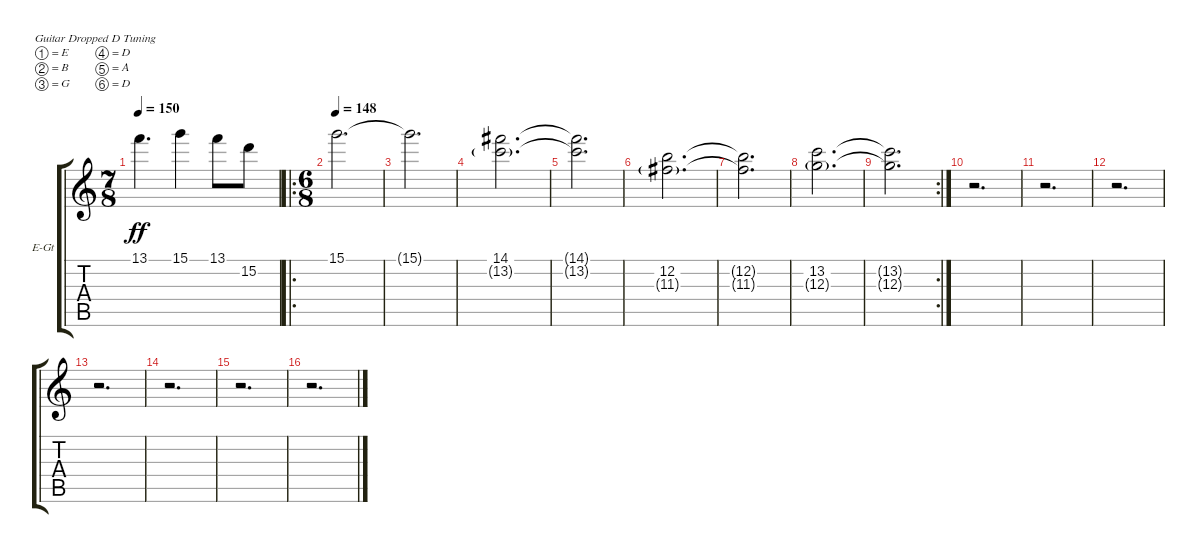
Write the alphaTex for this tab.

\defaultSystemsLayout 4
\bracketExtendMode groupsimilarinstruments
\firstSystemTrackNameOrientation horizontal
\otherSystemsTrackNameOrientation horizontal
\track ("Lead" "E-Gt") {instrument overdrivenguitar}
\staff {score tabs}
\tuning (E4 B3 G3 D3 A2 D2)
\ts (7 8)
\tempo 150
\clef g2
\ks c
13.1.4{d dy ff} 15.1.4 13.1.8 15.2.8 |
\ro
\ts (6 8)
\tempo 148
15.1.2{d} |
15.1{t}.2{d} |
(13.2{g} 14.1).2{d} |
(14.1{t} 13.2{t}).2{d} |
(11.3{g} 12.2).2{d} |
(11.3{t} 12.2{t}).2{d} |
(13.2 12.3{g}).2{d} |
\rc 2
(13.2{t} 12.3{t}).2{d} |
r.2{d} |
r.2{d} |
r.2{d} |
r.2{d} |
r.2{d} |
r.2{d} |
r.2{d}
